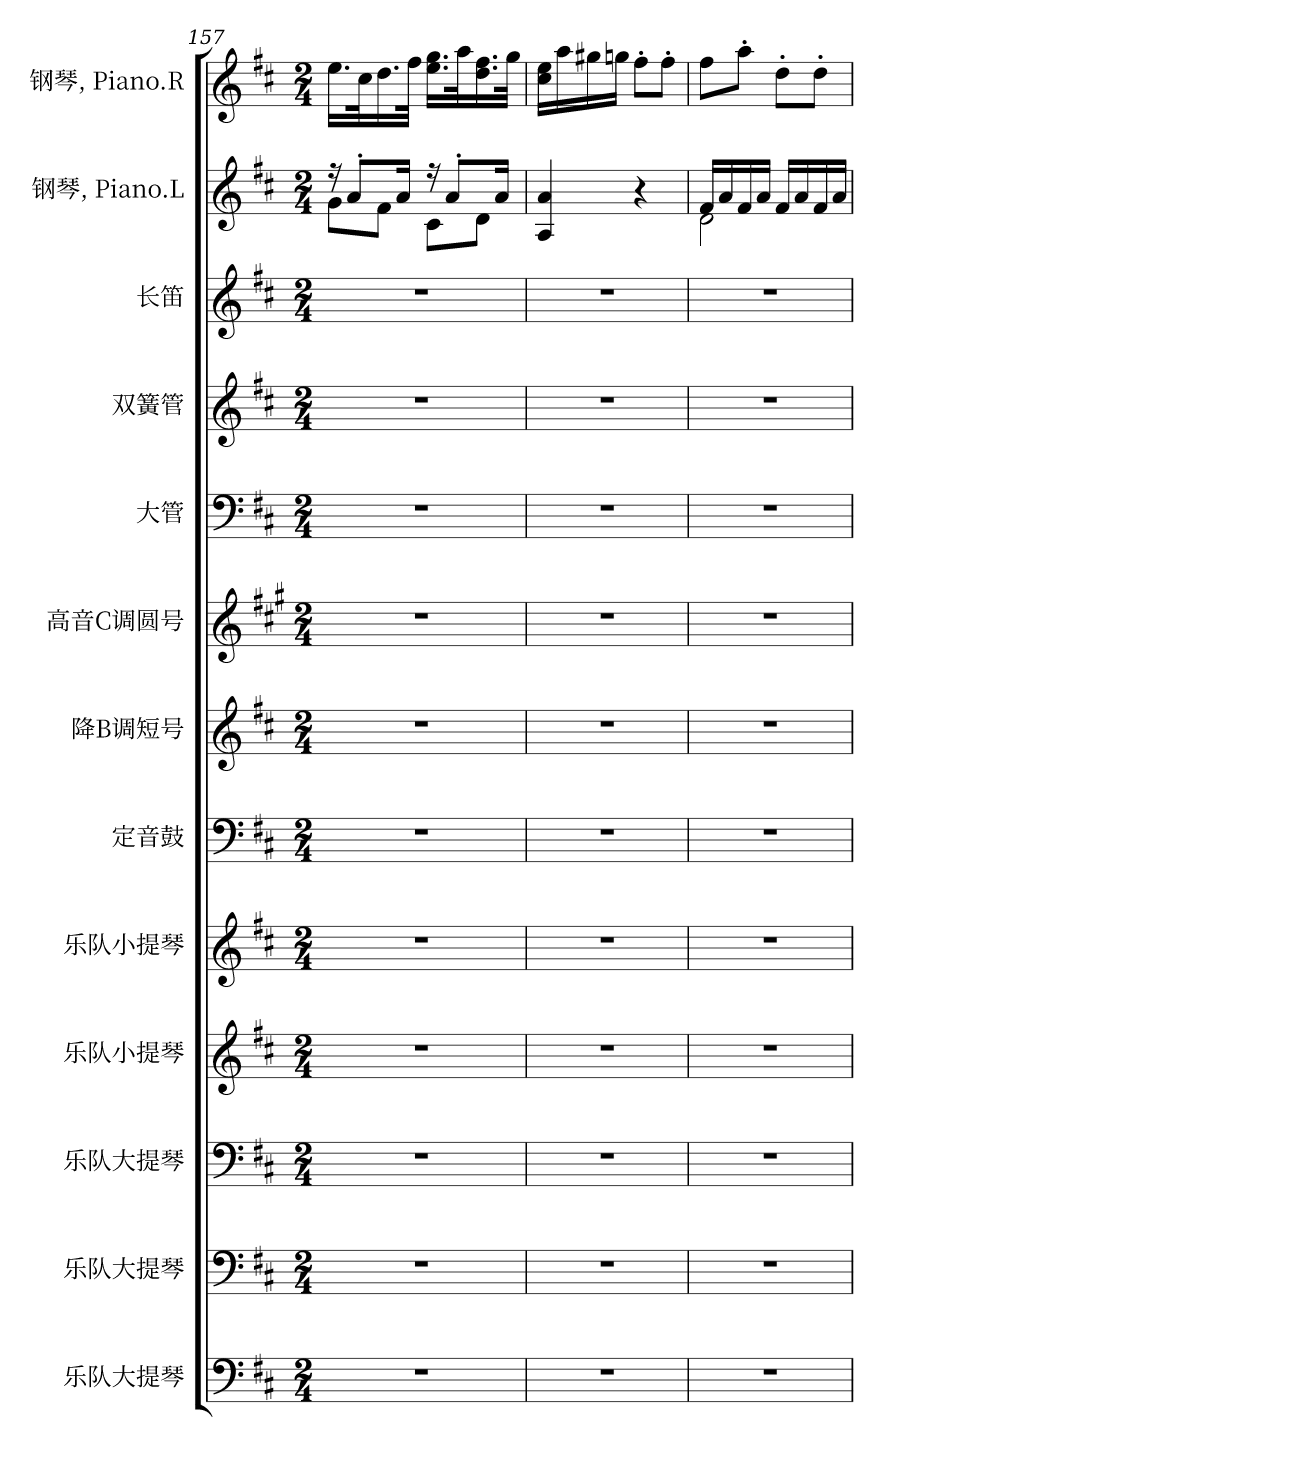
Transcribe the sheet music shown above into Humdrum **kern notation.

**kern	**kern	**kern	**kern	**kern	**kern	**kern	**kern	**kern	**kern	**kern	**kern	**kern
*part13	*part12	*part11	*part10	*part9	*part8	*part7	*part6	*part5	*part4	*part3	*part2	*part1
*staff13	*staff12	*staff11	*staff10	*staff9	*staff8	*staff7	*staff6	*staff5	*staff4	*staff3	*staff2	*staff1
*I"乐队大提琴	*I"乐队大提琴	*I"乐队大提琴	*I"乐队小提琴	*I"乐队小提琴	*I"定音鼓	*I"降B调短号	*I"高音C调圆号	*I"大管	*I"双簧管	*I"长笛	*I"钢琴, Piano.L	*I"钢琴, Piano.R
*	*	*	*	*	*	*	*	*	*	*	*I'Pno.	*I'Pno.
*clefF4	*clefF4	*clefF4	*clefG2	*clefG2	*clefF4	*clefG2	*clefG2	*clefF4	*clefG2	*clefG2	*clefG2	*clefG2
*	*	*	*	*	*	*ITrd1c2	*ITrd4c7	*	*	*	*	*
*k[f#c#]	*k[f#c#]	*k[f#c#]	*k[f#c#]	*k[f#c#]	*k[f#c#]	*k[]	*k[f#c#]	*k[f#c#]	*k[f#c#]	*k[f#c#]	*k[f#c#]	*k[f#c#]
*M2/4	*M2/4	*M2/4	*M2/4	*M2/4	*M2/4	*M2/4	*M2/4	*M2/4	*M2/4	*M2/4	*M2/4	*M2/4
=157	=157	=157	=157	=157	=157	=157	=157	=157	=157	=157	=157	=157
*	*	*	*	*	*	*	*	*	*	*	*^	*
2r	2r	2r	2r	2r	2r	2r	2r	2r	2r	2r	16r	8g\L	16.ee\LL
.	.	.	.	.	.	.	.	.	.	.	8a'/L	.	.
.	.	.	.	.	.	.	.	.	.	.	.	.	32cc#\K
.	.	.	.	.	.	.	.	.	.	.	.	8f#\J	16.dd\
.	.	.	.	.	.	.	.	.	.	.	16a/Jk	.	.
.	.	.	.	.	.	.	.	.	.	.	.	.	32ff#\JJk
.	.	.	.	.	.	.	.	.	.	.	16r	8c#\L	16.ee\ 16.gg\LL
.	.	.	.	.	.	.	.	.	.	.	8a'/L	.	.
.	.	.	.	.	.	.	.	.	.	.	.	.	32aa\K
.	.	.	.	.	.	.	.	.	.	.	.	8d\J	16.dd\ 16.ff#\
.	.	.	.	.	.	.	.	.	.	.	16a/Jk	.	.
.	.	.	.	.	.	.	.	.	.	.	.	.	32gg\JJk
*	*	*	*	*	*	*	*	*	*	*	*v	*v	*
!!LO:PB:g=z
=158	=158	=158	=158	=158	=158	=158	=158	=158	=158	=158	=158	=158
2r	2r	2r	2r	2r	2r	2r	2r	2r	2r	2r	4A/ 4a/	16cc#\ 16ee\LL
.	.	.	.	.	.	.	.	.	.	.	.	16aa\
.	.	.	.	.	.	.	.	.	.	.	.	16gg#X\
.	.	.	.	.	.	.	.	.	.	.	.	16ggn\JJ
.	.	.	.	.	.	.	.	.	.	.	4r	8ff#'\L
.	.	.	.	.	.	.	.	.	.	.	.	8ff#'\J
=159	=159	=159	=159	=159	=159	=159	=159	=159	=159	=159	=159	=159
*	*	*	*	*	*	*	*	*	*	*	*^	*
2r	2r	2r	2r	2r	2r	2r	2r	2r	2r	2r	16f#/LL	2d\	8ff#\L
.	.	.	.	.	.	.	.	.	.	.	16a/	.	.
.	.	.	.	.	.	.	.	.	.	.	16f#/	.	8aa'\J
.	.	.	.	.	.	.	.	.	.	.	16a/JJ	.	.
.	.	.	.	.	.	.	.	.	.	.	16f#/LL	.	8dd'\L
.	.	.	.	.	.	.	.	.	.	.	16a/	.	.
.	.	.	.	.	.	.	.	.	.	.	16f#/	.	8dd'\J
.	.	.	.	.	.	.	.	.	.	.	16a/JJ	.	.
*	*	*	*	*	*	*	*	*	*	*	*v	*v	*
=	=	=	=	=	=	=	=	=	=	=	=	=
*-	*-	*-	*-	*-	*-	*-	*-	*-	*-	*-	*-	*-
